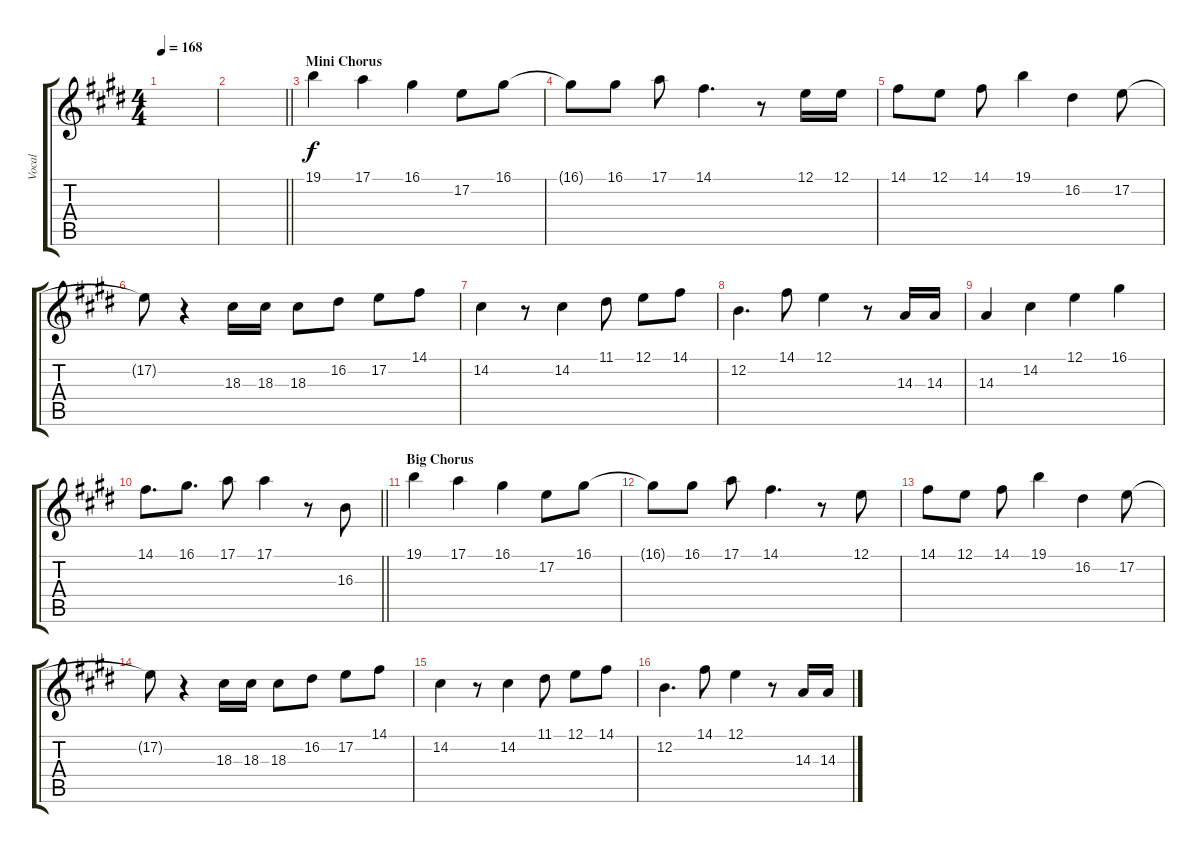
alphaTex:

\track ("Vocal" "Vocal") {instrument altosax}
\staff {score tabs}
\tuning (E4 B3 G3 D3 A2 E2) {hide}
\ts (4 4)
\tempo 168
\clef g2
\ks e
|
\barLineRight lightlight
|
\section ("" "Mini Chorus")
19.1.4 17.1.4 16.1.4 17.2.8 16.1.8 |
16.1{t}.8 16.1.8 17.1.8 14.1.4{d} r.8 12.1.16 12.1.16 |
14.1.8 12.1.8 14.1.8 19.1.4 16.2.4 17.2.8 |
17.2{t}.8 r.4 18.3.16 18.3.16 18.3.8 16.2.8 17.2.8 14.1.8 |
14.2.4 r.8 14.2.4 11.1.8 12.1.8 14.1.8 |
12.2.4{d} 14.1.8 12.1.4 r.8 14.3.16 14.3.16 |
14.3.4 14.2.4 12.1.4 16.1.4 |
\barLineRight lightlight
14.1.8{d} 16.1.8{d} 17.1.8 17.1.4 r.8 16.3.8 |
\section ("" "Big Chorus")
19.1.4 17.1.4 16.1.4 17.2.8 16.1.8 |
16.1{t}.8 16.1.8 17.1.8 14.1.4{d} r.8 12.1.8 |
14.1.8 12.1.8 14.1.8 19.1.4 16.2.4 17.2.8 |
17.2{t}.8 r.4 18.3.16 18.3.16 18.3.8 16.2.8 17.2.8 14.1.8 |
14.2.4 r.8 14.2.4 11.1.8 12.1.8 14.1.8 |
12.2.4{d} 14.1.8 12.1.4 r.8 14.3.16 14.3.16
